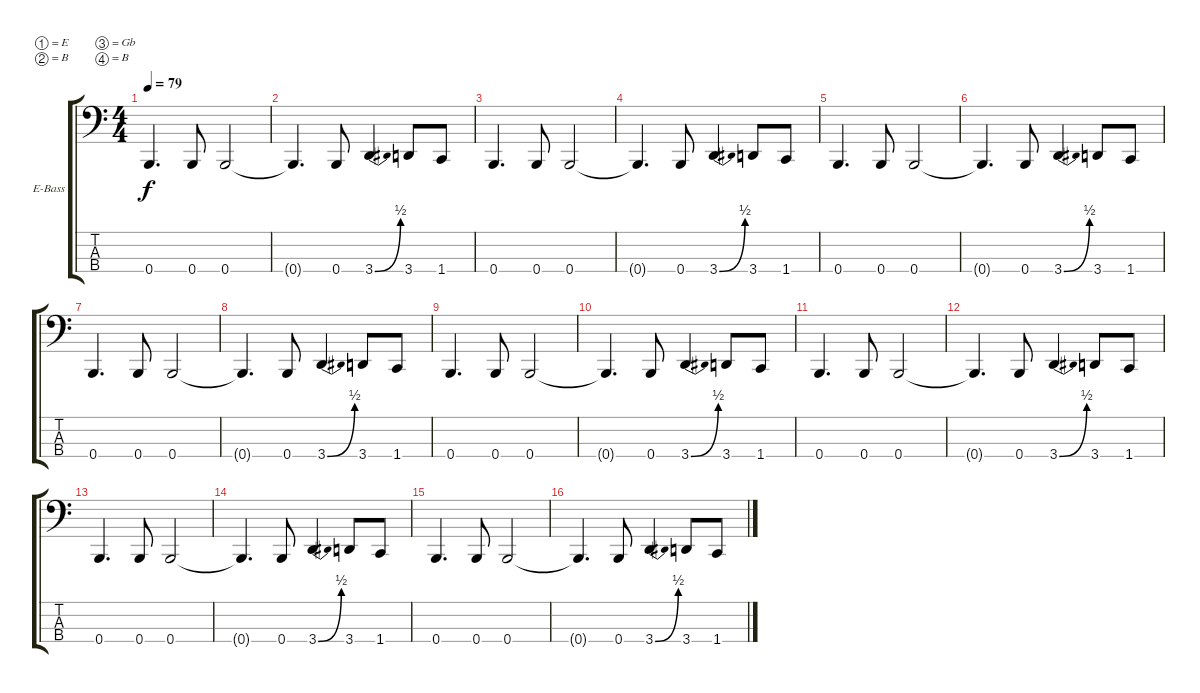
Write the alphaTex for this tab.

\bracketExtendMode groupsimilarinstruments
\firstSystemTrackNameOrientation horizontal
\otherSystemsTrackNameOrientation horizontal
\track ("Adam Duce" "E-Bass") {instrument electricbasspick}
\staff {score tabs}
\tuning (E2 B1 Gb1 B0)
\ts (4 4)
\tempo 79
\clef f4
\ks c
0.4.4{d dy f} 0.4.8 0.4.2 |
0.4{t}.4{d} 0.4.8 3.4{be (bend 0 0 60 2)}.4 3.4.8 1.4.8 |
0.4.4{d} 0.4.8 0.4.2 |
0.4{t}.4{d} 0.4.8 3.4{be (bend 0 0 60 2)}.4 3.4.8 1.4.8 |
0.4.4{d} 0.4.8 0.4.2 |
0.4{t}.4{d} 0.4.8 3.4{be (bend 0 0 60 2)}.4 3.4.8 1.4.8 |
0.4.4{d} 0.4.8 0.4.2 |
0.4{t}.4{d} 0.4.8 3.4{be (bend 0 0 60 2)}.4 3.4.8 1.4.8 |
0.4.4{d} 0.4.8 0.4.2 |
0.4{t}.4{d} 0.4.8 3.4{be (bend 0 0 60 2)}.4 3.4.8 1.4.8 |
0.4.4{d} 0.4.8 0.4.2 |
0.4{t}.4{d} 0.4.8 3.4{be (bend 0 0 60 2)}.4 3.4.8 1.4.8 |
0.4.4{d} 0.4.8 0.4.2 |
0.4{t}.4{d} 0.4.8 3.4{be (bend 0 0 60 2)}.4 3.4.8 1.4.8 |
0.4.4{d} 0.4.8 0.4.2 |
0.4{t}.4{d} 0.4.8 3.4{be (bend 0 0 60 2)}.4 3.4.8 1.4.8
